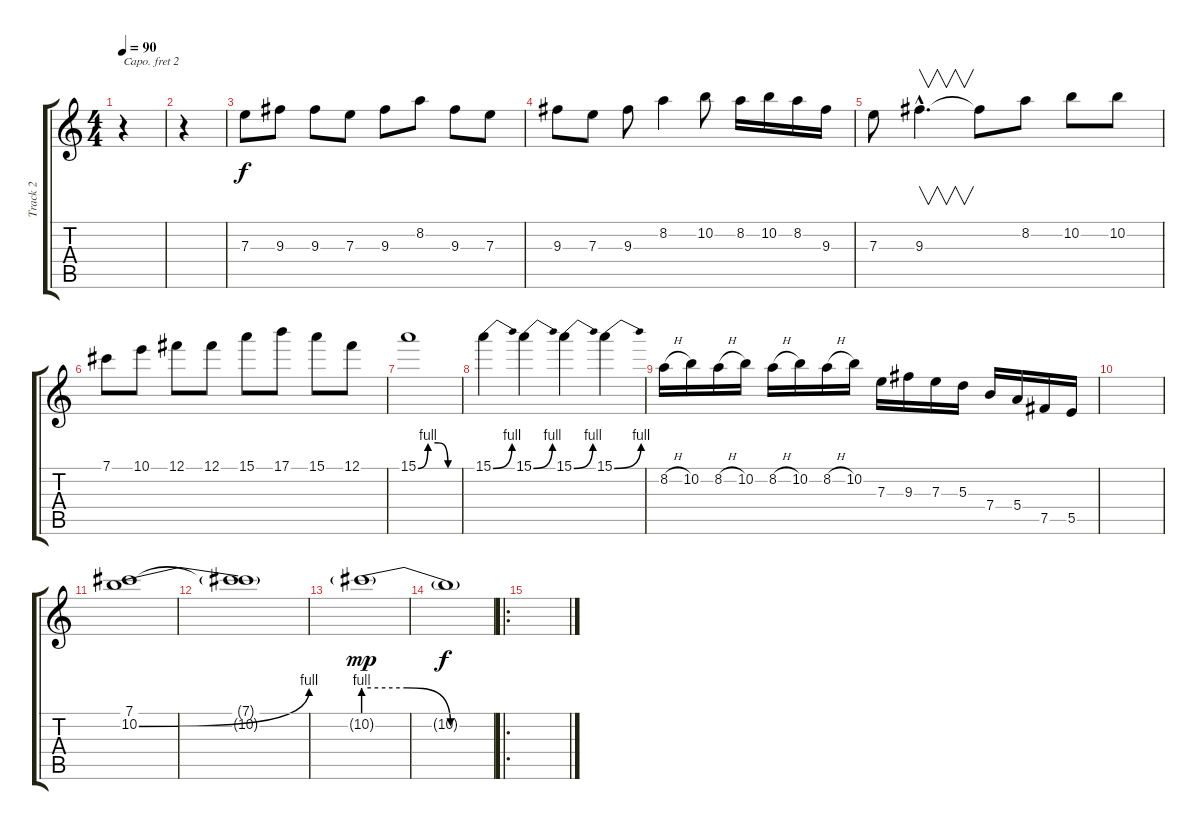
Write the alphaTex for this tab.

\track ("Track 2" "Track 2") {instrument overdrivenguitar}
\staff {score tabs}
\capo 2
\tuning (E4 B3 G3 D3 A2 E2) {hide}
\ts (4 4)
\tempo 90
\clef g2
\ks c
r.4{dy f instrument overdrivenguitar} |
r.4 |
7.3.8 9.3.8 9.3.8 7.3.8 9.3.8 8.2.8 9.3.8 7.3.8 |
9.3.8 7.3.8 9.3.8 8.2.4 10.2.8 8.2.16 10.2.16 8.2.16 9.3.16 |
7.3.8 9.3{hac}.4{v d} 9.3{t}.8 8.2.8 10.2.8 10.2.8 |
7.1.8 10.1.8 12.1.8 12.1.8 15.1.8 17.1.8 15.1.8 12.1.8 |
15.1{be (custom 0 0 15 4 30 4 45 0 60 0)}.1 |
15.1{be (bend 0 0 60 4)}.4 15.1{be (bend 0 0 60 4)}.4 15.1{be (bend 0 0 60 4)}.4 15.1{be (bend 0 0 60 4)}.4 |
8.2{h}.16 10.2.16 8.2{h}.16 10.2.16 8.2{h}.16 10.2.16 8.2{h}.16 10.2.16 7.3.16 9.3.16 7.3.16 5.3.16 7.4.16 5.4.16 7.5.16 5.5.16 |
|
(7.1 10.2{be (bend 0 0 60 4)}).1 |
(7.1{t} 10.2{t}).1 |
10.2{be (custom 0 4 20 4 40 0 60 0) g}.1{dy mp} |
10.2{t}.1{dy f} |
\ro
